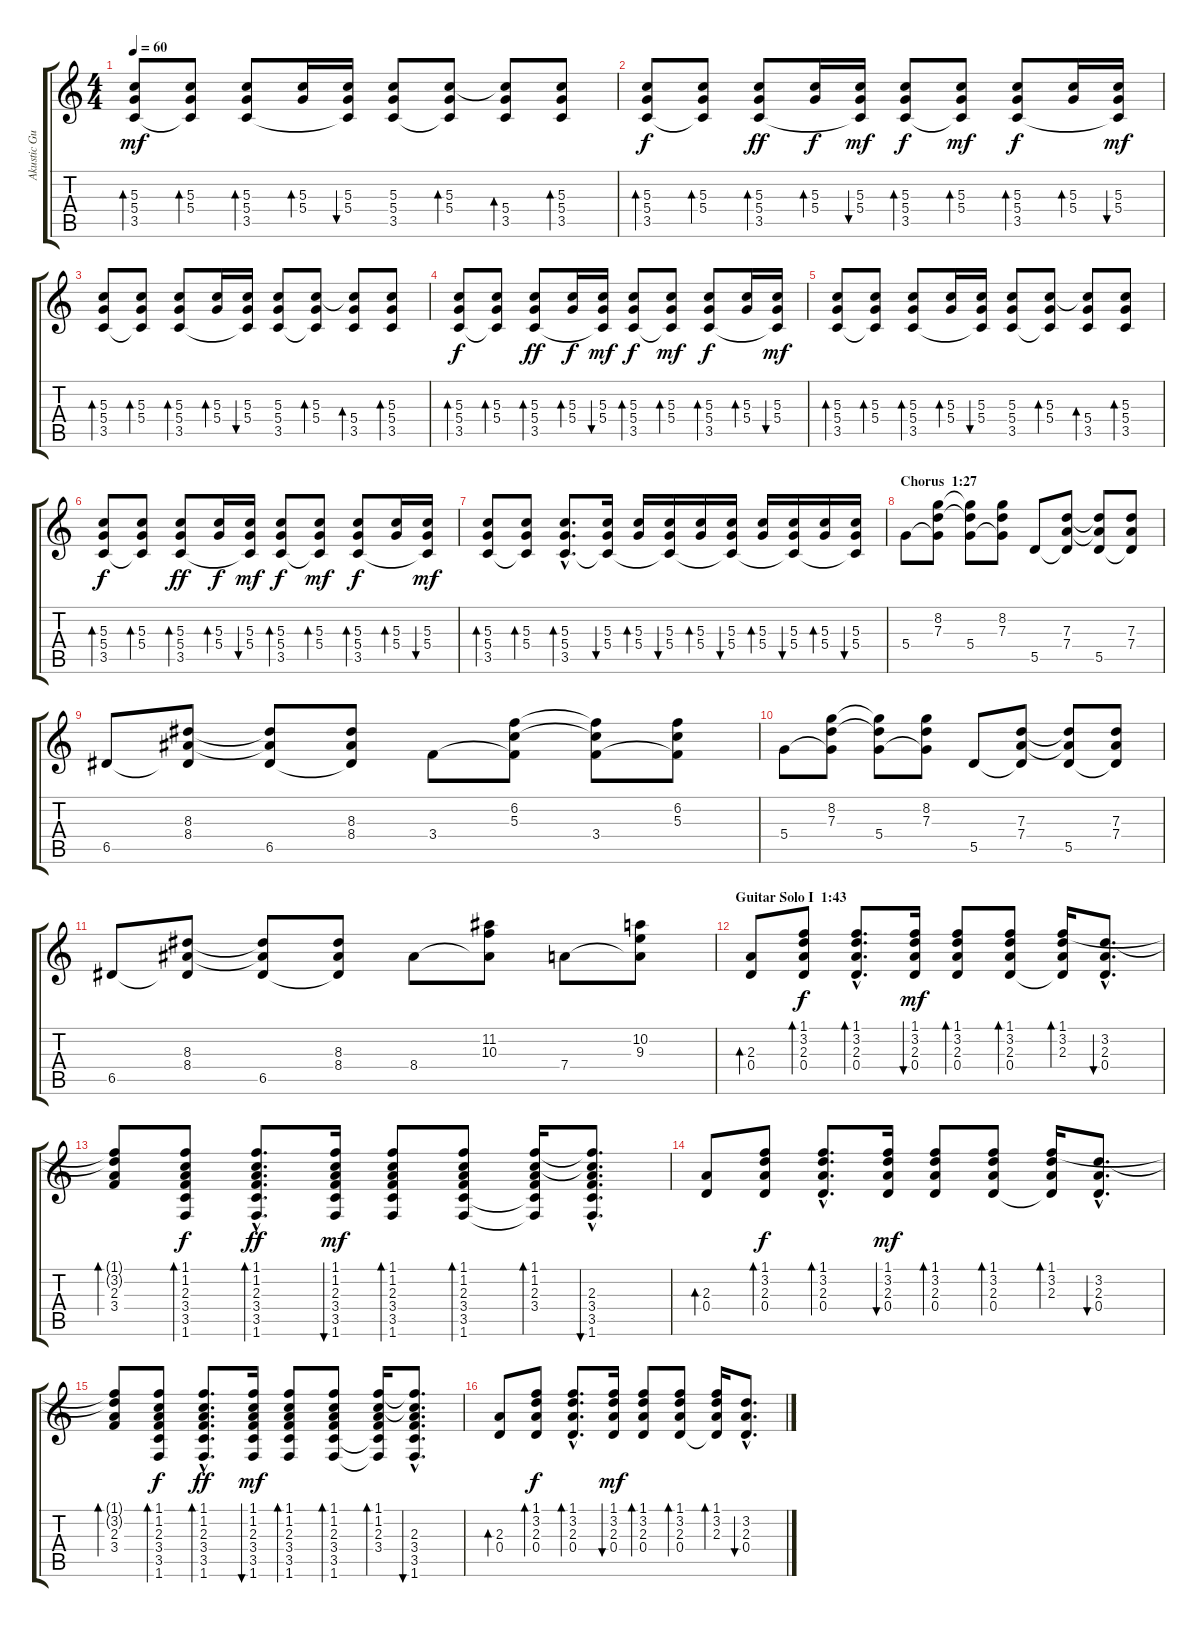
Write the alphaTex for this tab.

\track ("Akustic Guitar tuned to E" "Akustic Gu") {instrument acousticguitarsteel}
\staff {score tabs}
\tuning (E4 B3 G3 D3 A2 E2) {hide}
\ts (4 4)
\tempo 60
\clef g2
\ks c
(5.3 5.4 3.5).8{bd 60 dy mf} (5.3 5.4 3.5{t}).8{bd 60} (5.3 5.4 3.5).8{bd 60} (5.3 5.4).16{bd 60} (5.3 5.4 3.5{t}).16{bu 60} (5.3 5.4 3.5).8 (5.3 5.4 3.5{t}).8{bd 60} (5.3{t} 5.4 3.5).8{bd 60} (5.3 5.4 3.5).8{bd 30} |
(5.3 5.4 3.5).8{bd 30 dy f} (5.3 5.4 3.5{t}).8{bd 30} (5.3 5.4 3.5).8{bd 30 dy ff} (5.3 5.4).16{bd 30 dy f} (5.3 5.4 3.5{t}).16{bu 30 dy mf} (5.3 5.4 3.5).8{bd 30 dy f} (5.3 5.4 3.5{t}).8{bd 30 dy mf} (5.3 5.4 3.5).8{bd 30 dy f} (5.3 5.4).16{bd 30} (5.3 5.4 3.5{t}).16{bu 30 dy mf} |
(5.3 5.4 3.5).8{bd 60} (5.3 5.4 3.5{t}).8{bd 60} (5.3 5.4 3.5).8{bd 60} (5.3 5.4).16{bd 60} (5.3 5.4 3.5{t}).16{bu 60} (5.3 5.4 3.5).8 (5.3 5.4 3.5{t}).8{bd 60} (5.3{t} 5.4 3.5).8{bd 60} (5.3 5.4 3.5).8{bd 30} |
(5.3 5.4 3.5).8{bd 30 dy f} (5.3 5.4 3.5{t}).8{bd 30} (5.3 5.4 3.5).8{bd 30 dy ff} (5.3 5.4).16{bd 30 dy f} (5.3 5.4 3.5{t}).16{bu 30 dy mf} (5.3 5.4 3.5).8{bd 30 dy f} (5.3 5.4 3.5{t}).8{bd 30 dy mf} (5.3 5.4 3.5).8{bd 30 dy f} (5.3 5.4).16{bd 30} (5.3 5.4 3.5{t}).16{bu 30 dy mf} |
(5.3 5.4 3.5).8{bd 60} (5.3 5.4 3.5{t}).8{bd 60} (5.3 5.4 3.5).8{bd 60} (5.3 5.4).16{bd 60} (5.3 5.4 3.5{t}).16{bu 60} (5.3 5.4 3.5).8 (5.3 5.4 3.5{t}).8{bd 60} (5.3{t} 5.4 3.5).8{bd 60} (5.3 5.4 3.5).8{bd 30} |
(5.3 5.4 3.5).8{bd 30 dy f} (5.3 5.4 3.5{t}).8{bd 30} (5.3 5.4 3.5).8{bd 30 dy ff} (5.3 5.4).16{bd 30 dy f} (5.3 5.4 3.5{t}).16{bu 30 dy mf} (5.3 5.4 3.5).8{bd 30 dy f} (5.3 5.4 3.5{t}).8{bd 30 dy mf} (5.3 5.4 3.5).8{bd 30 dy f} (5.3 5.4).16{bd 30} (5.3 5.4 3.5{t}).16{bu 30 dy mf} |
(5.3 5.4 3.5).8{bd 60 volume 12} (5.3 5.4 3.5{t}).8{bd 60} (5.3{hac} 5.4{hac} 3.5{hac}).8{d bd 60} (5.3 5.4 3.5{t}).16{bu 60} (5.3 5.4).16{bd 60} (5.3 5.4 3.5{t}).16{bu 60} (5.3 5.4).16{bd 60} (5.3 5.4 3.5{t}).16{bu 60} (5.3 5.4).16{bd 60} (5.3 5.4 3.5{t}).16{bu 60} (5.3 5.4).16{bd 60} (5.3 5.4 3.5{t}).16{bu 60} |
\section ("" "Chorus  1:27")
5.4.8 (8.2 7.3 5.4{t}).8 (8.2{t} 7.3{t} 5.4).8 (8.2 7.3 5.4{t}).8 5.5.8 (7.3 7.4 5.5{t}).8 (7.3{t} 7.4{t} 5.5).8 (7.3 7.4 5.5{t}).8 |
6.5.8 (8.3 8.4 6.5{t}).8 (8.3{t} 8.4{t} 6.5).8 (8.3 8.4 6.5{t}).8 3.4.8 (6.2 5.3 3.4{t}).8 (6.2{t} 5.3{t} 3.4).8 (6.2 5.3 3.4{t}).8 |
5.4.8 (8.2 7.3 5.4{t}).8 (8.2{t} 7.3{t} 5.4).8 (8.2 7.3 5.4{t}).8 5.5.8 (7.3 7.4 5.5{t}).8 (7.3{t} 7.4{t} 5.5).8 (7.3 7.4 5.5{t}).8 |
6.5.8 (8.3 8.4 6.5{t}).8 (8.3{t} 8.4{t} 6.5).8 (8.3 8.4 6.5{t}).8 8.4.8 (11.2 10.3 8.4{t}).8 7.4.8 (10.2 9.3 7.4{t}).8 |
\section ("" "Guitar Solo I  1:43")
(2.3 0.4).8{bd 30} (1.1 3.2 2.3 0.4).8{bd 30 dy f} (1.1{hac} 3.2{hac} 2.3{hac} 0.4{hac}).8{d bd 30} (1.1 3.2 2.3 0.4).16{bu 30 dy mf} (1.1 3.2 2.3 0.4).8{bd 30} (1.1 3.2 2.3 0.4).8{bd 30} (1.1 3.2 2.3 0.4{t}).16{bd 30} (3.2{hac} 2.3{hac} 0.4{hac}).8{d bu 30} |
(1.1{t} 3.2{t} 2.3 3.4).8{bd 30} (1.1 1.2 2.3 3.4 3.5 1.6).8{bd 30 dy f} (1.1{hac} 1.2{hac} 2.3{hac} 3.4{hac} 3.5{hac} 1.6{hac}).8{d bd 30 dy ff} (1.1 1.2 2.3 3.4 3.5 1.6).16{bu 30 dy mf} (1.1 1.2 2.3 3.4 3.5 1.6).8{bd 30} (1.1 1.2 2.3 3.4 3.5 1.6).8{bd 30} (1.1 1.2 2.3 3.4 3.5{t} 1.6{t}).16{bd 30} (1.1{hac t} 1.2{hac t} 2.3{hac} 3.4{hac} 3.5{hac} 1.6{hac}).8{d bu 30} |
(2.3 0.4).8{bd 30} (1.1 3.2 2.3 0.4).8{bd 30 dy f} (1.1{hac} 3.2{hac} 2.3{hac} 0.4{hac}).8{d bd 30} (1.1 3.2 2.3 0.4).16{bu 30 dy mf} (1.1 3.2 2.3 0.4).8{bd 30} (1.1 3.2 2.3 0.4).8{bd 30} (1.1 3.2 2.3 0.4{t}).16{bd 30} (3.2{hac} 2.3{hac} 0.4{hac}).8{d bu 30} |
(1.1{t} 3.2{t} 2.3 3.4).8{bd 30} (1.1 1.2 2.3 3.4 3.5 1.6).8{bd 30 dy f} (1.1{hac} 1.2{hac} 2.3{hac} 3.4{hac} 3.5{hac} 1.6{hac}).8{d bd 30 dy ff} (1.1 1.2 2.3 3.4 3.5 1.6).16{bu 30 dy mf} (1.1 1.2 2.3 3.4 3.5 1.6).8{bd 30} (1.1 1.2 2.3 3.4 3.5 1.6).8{bd 30} (1.1 1.2 2.3 3.4 3.5{t} 1.6{t}).16{bd 30} (1.1{hac t} 1.2{hac t} 2.3{hac} 3.4{hac} 3.5{hac} 1.6{hac}).8{d bu 30} |
(2.3 0.4).8{bd 30} (1.1 3.2 2.3 0.4).8{bd 30 dy f} (1.1{hac} 3.2{hac} 2.3{hac} 0.4{hac}).8{d bd 30} (1.1 3.2 2.3 0.4).16{bu 30 dy mf} (1.1 3.2 2.3 0.4).8{bd 30} (1.1 3.2 2.3 0.4).8{bd 30} (1.1 3.2 2.3 0.4{t}).16{bd 30} (3.2{hac} 2.3{hac} 0.4{hac}).8{d bu 30}
